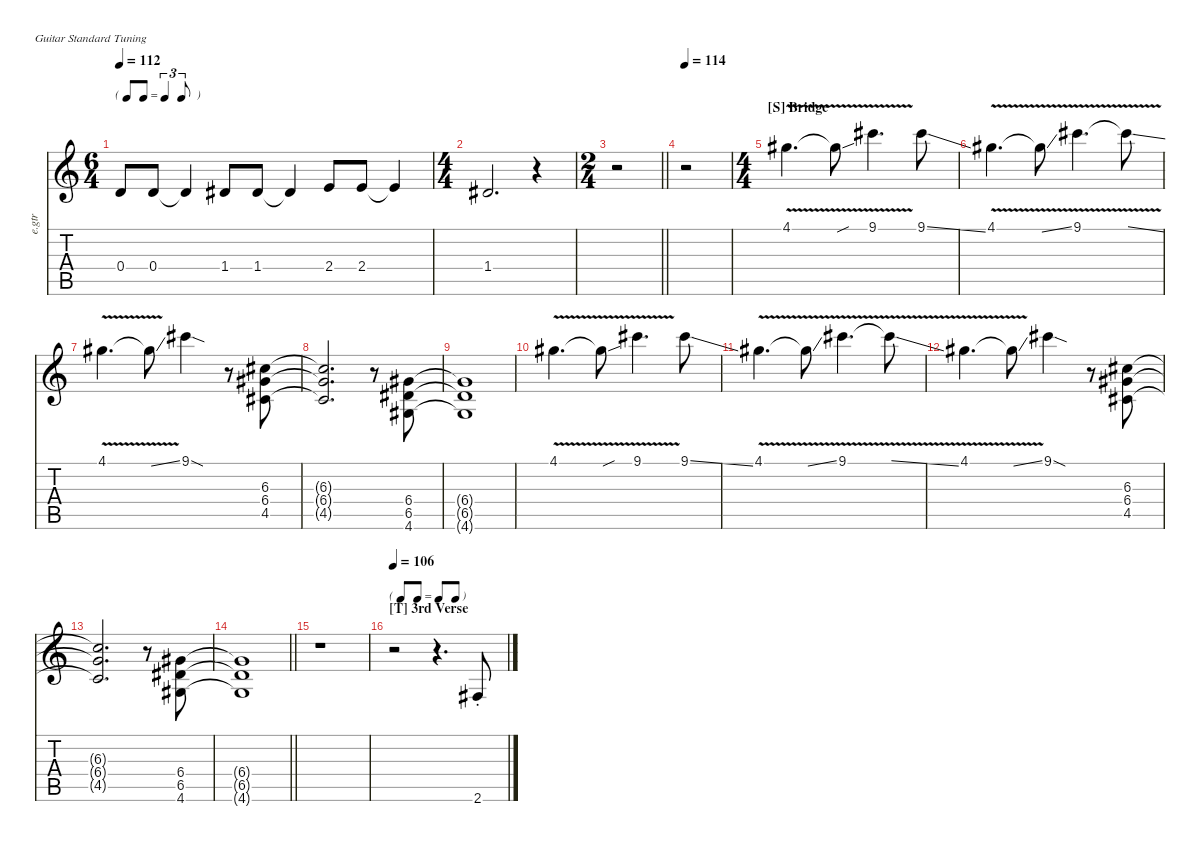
\defaultSystemsLayout 4
\hideDynamics
\bracketExtendMode nobrackets
\track ("E.Guitar I" "e.gtr") {solo instrument acousticguitarsteel}
\staff {score tabs}
\tuning (E4 B3 G3 D3 A2 E2)
\ts (6 4)
\beaming (8 6 6)
\tf triplet8th
\tempo 112
\clef g2
\ks c
0.4.8{dy mf beam Up} 0.4.8{beam Up} 0.4{t}.4{beam Up} 1.4{acc #}.8{beam Up} 1.4{acc #}.8{beam Up} 1.4{t acc #}.4{beam Up} 2.4.8{beam Up} 2.4.8{beam Up} 2.4{t}.4{beam Up} |
\ts (4 4)
\beaming (8 2 2 2 2)
1.4{acc #}.2{d beam Up} r.4{beam Down} |
\ts (2 4)
\beaming (8 2 2)
\barLineRight lightlight
r.2{beam Down} |
\tempo 114
r.2{beam Down} |
\ts (4 4)
\beaming (8 2 2 2 2)
\section ("S" "Bridge")
4.1{v acc #}.4{d instrument overdrivenguitar beam Down} 4.1{sou t acc #}.8{beam Down} 9.1{v acc #}.4{d beam Down} 9.1{ss acc #}.8{beam Down} |
4.1{v acc #}.4{d beam Down} 4.1{ss t acc #}.8{beam Down} 9.1{v acc #}.4{d beam Down} 9.1{ss t acc #}.8{beam Down} |
4.1{v acc #}.4{d instrument overdrivenguitar beam Down} 4.1{ss t acc #}.8{beam Down} 9.1{sod acc #}.4{beam Down} r.8{beam Down} (6.3{acc #} 6.4{acc #} 4.5{acc #}).8{beam Up} |
(6.3{t acc #} 6.4{t acc #} 4.5{t acc #}).2{d beam Up} r.8{beam Down} (4.6{acc #} 6.5{acc #} 6.4{acc #}).8{beam Up} |
(4.6{t acc #} 6.5{t acc #} 6.4{t acc #}).1{beam Up} |
4.1{v acc #}.4{d beam Down} 4.1{sou t acc #}.8{beam Down} 9.1{v acc #}.4{d beam Down} 9.1{ss acc #}.8{beam Down} |
4.1{v acc #}.4{d beam Down} 4.1{ss t acc #}.8{beam Down} 9.1{v acc #}.4{d beam Down} 9.1{ss t acc #}.8{beam Down} |
4.1{v acc #}.4{d beam Down} 4.1{ss t acc #}.8{beam Down} 9.1{sod acc #}.4{beam Down} r.8{beam Down} (6.3{acc #} 6.4{acc #} 4.5{acc #}).8{beam Up} |
(6.3{t acc #} 6.4{t acc #} 4.5{t acc #}).2{d beam Up} r.8{beam Down} (4.6{acc #} 6.5{acc #} 6.4{acc #}).8{beam Up} |
\barLineRight lightlight
(4.6{t acc #} 6.5{t acc #} 6.4{t acc #}).1{beam Up} |
r.1{beam Down} |
\tf none
\section ("T" "3rd Verse")
\tempo 106
\scale
0.360851 r.2{beam Down} r.4{d beam Down} 2.6{st acc #}.8{beam Up}
